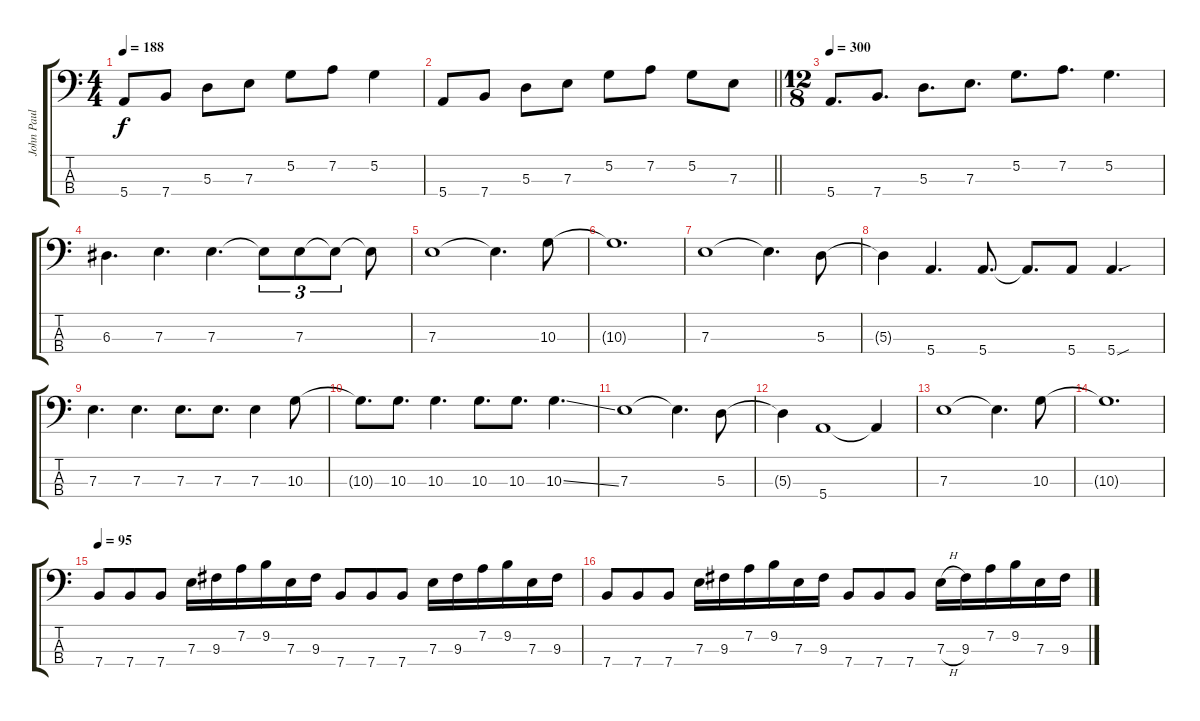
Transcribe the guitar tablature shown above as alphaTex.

\track ("John Paul Jones - Bass Guitar" "John Paul ") {instrument electricbassfinger}
\staff {score tabs}
\tuning (G2 D2 A1 E1) {hide}
\ts (4 4)
\tempo 188
\clef f4
\ks c
5.4.8{dy f} 7.4.8 5.3.8 7.3.8 5.2.8 7.2.8 5.2.4 |
\barLineRight lightlight
5.4.8 7.4.8 5.3.8 7.3.8 5.2.8 7.2.8 5.2.8 7.3.8 |
\ts (12 8)
\tempo 300
5.4.8{d volume 16} 7.4.8{d} 5.3.8{d} 7.3.8{d} 5.2.8{d} 7.2.8{d} 5.2.4{d} |
6.3.4{d} 7.3.4{d} 7.3.4{d} 7.3{t}.8{tu (3 2)} 7.3.8{tu (3 2)} 7.3{t}.8{tu (3 2)} 7.3{t}.8 |
7.3.1{volume 16} 7.3{t}.4{d} 10.3.8 |
10.3{t}.1{d} |
7.3.1 7.3{t}.4{d} 5.3.8 |
5.3{t}.4 5.4.4{d} 5.4.8{d} 5.4{t}.8{d} 5.4.8 5.4{sou}.4{d} |
7.3.4{d} 7.3.4{d} 7.3.8{d} 7.3.8{d} 7.3.4 10.3.8 |
10.3{t}.8{d} 10.3.8{d} 10.3.4{d} 10.3.8{d} 10.3.8{d} 10.3{ss}.4{d} |
7.3.1 7.3{t}.4{d} 5.3.8 |
5.3{t}.4 5.4.1 5.4{t}.4 |
7.3.1 7.3{t}.4{d} 10.3.8 |
10.3{t}.1{d} |
\tempo 95
7.4.8 7.4.8 7.4.8 7.3.16 9.3.16 7.2.16 9.2.16 7.3.16 9.3.16 7.4.8 7.4.8 7.4.8 7.3.16 9.3.16 7.2.16 9.2.16 7.3.16 9.3.16 |
7.4.8 7.4.8 7.4.8 7.3.16 9.3.16 7.2.16 9.2.16 7.3.16 9.3.16 7.4.8 7.4.8 7.4.8 7.3{h}.16 9.3.16 7.2.16 9.2.16 7.3.16 9.3.16
